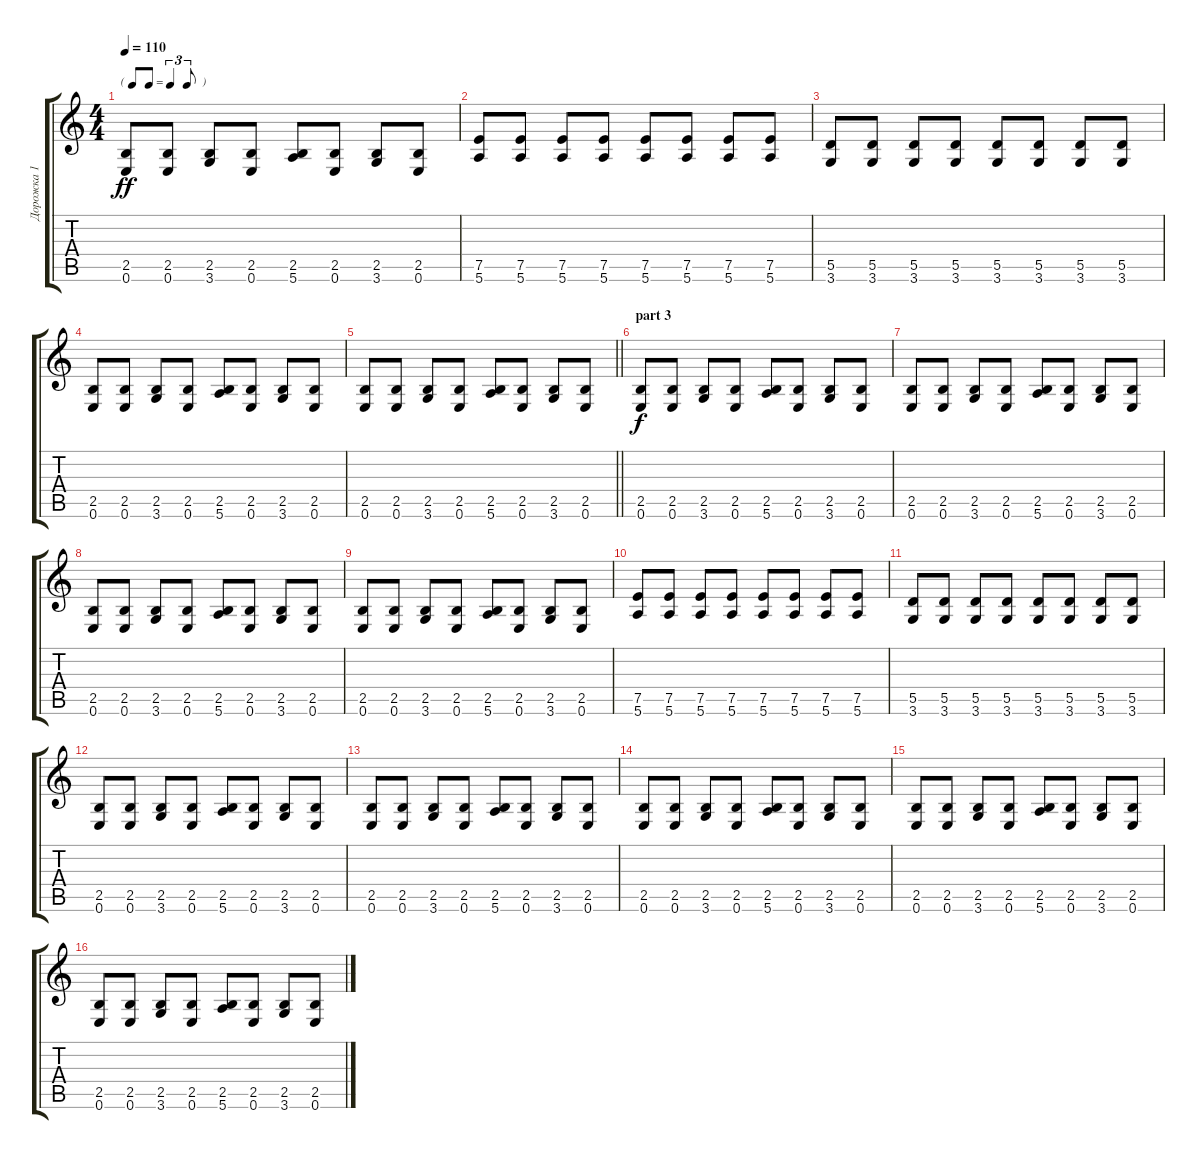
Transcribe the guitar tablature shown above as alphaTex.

\track ("Дорожка 1" "Дорожка 1") {instrument electricguitarjazz}
\staff {score tabs}
\tuning (E4 B3 G3 D3 A2 E2) {hide}
\ts (4 4)
\tf triplet8th
\tempo 110
\clef g2
\ks c
(2.5 0.6).8{dy ff} (2.5 0.6).8 (2.5 3.6).8 (2.5 0.6).8 (2.5 5.6).8 (2.5 0.6).8 (2.5 3.6).8 (2.5 0.6).8 |
(7.5 5.6).8 (7.5 5.6).8 (7.5 5.6).8 (7.5 5.6).8 (7.5 5.6).8 (7.5 5.6).8 (7.5 5.6).8 (7.5 5.6).8 |
(5.5 3.6).8 (5.5 3.6).8 (5.5 3.6).8 (5.5 3.6).8 (5.5 3.6).8 (5.5 3.6).8 (5.5 3.6).8 (5.5 3.6).8 |
(2.5 0.6).8 (2.5 0.6).8 (2.5 3.6).8 (2.5 0.6).8 (2.5 5.6).8 (2.5 0.6).8 (2.5 3.6).8 (2.5 0.6).8 |
\barLineRight lightlight
(2.5 0.6).8 (2.5 0.6).8 (2.5 3.6).8 (2.5 0.6).8 (2.5 5.6).8 (2.5 0.6).8 (2.5 3.6).8 (2.5 0.6).8 |
\section ("" "part 3")
(2.5 0.6).8{dy f} (2.5 0.6).8 (2.5 3.6).8 (2.5 0.6).8 (2.5 5.6).8 (2.5 0.6).8 (2.5 3.6).8 (2.5 0.6).8 |
(2.5 0.6).8 (2.5 0.6).8 (2.5 3.6).8 (2.5 0.6).8 (2.5 5.6).8 (2.5 0.6).8 (2.5 3.6).8 (2.5 0.6).8 |
(2.5 0.6).8 (2.5 0.6).8 (2.5 3.6).8 (2.5 0.6).8 (2.5 5.6).8 (2.5 0.6).8 (2.5 3.6).8 (2.5 0.6).8 |
(2.5 0.6).8 (2.5 0.6).8 (2.5 3.6).8 (2.5 0.6).8 (2.5 5.6).8 (2.5 0.6).8 (2.5 3.6).8 (2.5 0.6).8 |
(7.5 5.6).8 (7.5 5.6).8 (7.5 5.6).8 (7.5 5.6).8 (7.5 5.6).8 (7.5 5.6).8 (7.5 5.6).8 (7.5 5.6).8 |
(5.5 3.6).8 (5.5 3.6).8 (5.5 3.6).8 (5.5 3.6).8 (5.5 3.6).8 (5.5 3.6).8 (5.5 3.6).8 (5.5 3.6).8 |
(2.5 0.6).8 (2.5 0.6).8 (2.5 3.6).8 (2.5 0.6).8 (2.5 5.6).8 (2.5 0.6).8 (2.5 3.6).8 (2.5 0.6).8 |
(2.5 0.6).8 (2.5 0.6).8 (2.5 3.6).8 (2.5 0.6).8 (2.5 5.6).8 (2.5 0.6).8 (2.5 3.6).8 (2.5 0.6).8 |
(2.5 0.6).8 (2.5 0.6).8 (2.5 3.6).8 (2.5 0.6).8 (2.5 5.6).8 (2.5 0.6).8 (2.5 3.6).8 (2.5 0.6).8 |
(2.5 0.6).8 (2.5 0.6).8 (2.5 3.6).8 (2.5 0.6).8 (2.5 5.6).8 (2.5 0.6).8 (2.5 3.6).8 (2.5 0.6).8 |
(2.5 0.6).8 (2.5 0.6).8 (2.5 3.6).8 (2.5 0.6).8 (2.5 5.6).8 (2.5 0.6).8 (2.5 3.6).8 (2.5 0.6).8
